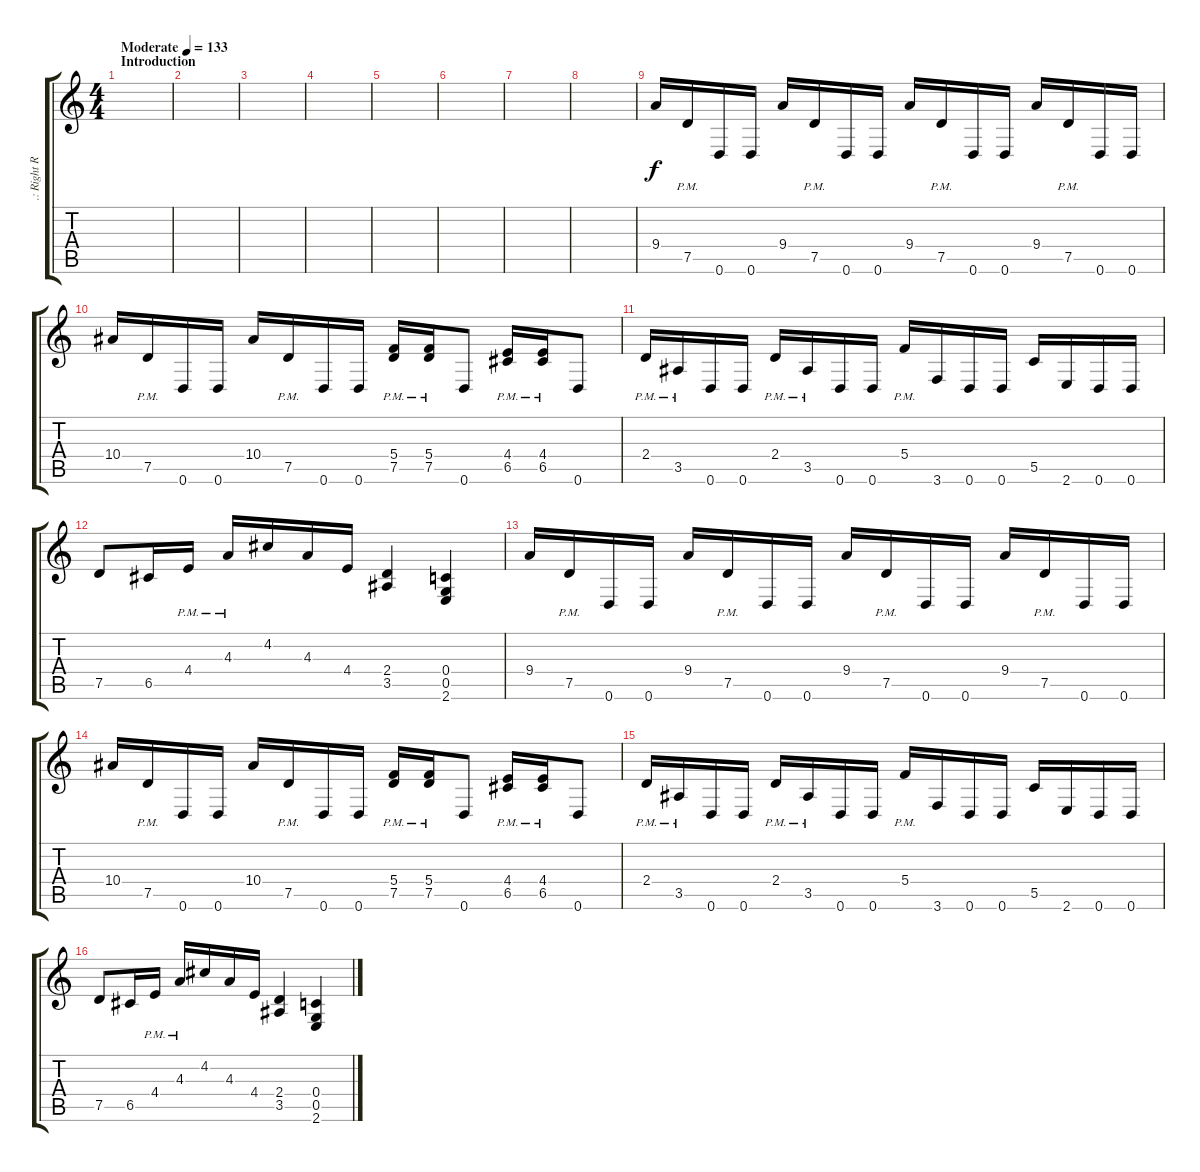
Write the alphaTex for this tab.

\track (".: Right Rythm Guitar :." ".: Right R") {instrument distortionguitar}
\staff {score tabs}
\tuning (D4 A3 F3 C3 G2 D2) {hide}
\ts (4 4)
\section ("" "Introduction")
\tempo (133 "Moderate")
\clef g2
\ks c
|
|
|
|
|
|
|
|
9.4.16 7.5{pm}.16 0.6.16 0.6.16 9.4.16 7.5{pm}.16 0.6.16 0.6.16 9.4.16 7.5{pm}.16 0.6.16 0.6.16 9.4.16 7.5{pm}.16 0.6.16 0.6.16 |
10.4.16 7.5{pm}.16 0.6.16 0.6.16 10.4.16 7.5{pm}.16 0.6.16 0.6.16 (5.4 7.5{pm}).16 (5.4 7.5{pm}).16 0.6.8 (4.4 6.5{pm}).16 (4.4 6.5{pm}).16 0.6.8 |
2.4{pm}.16 3.5{pm}.16 0.6.16 0.6.16 2.4{pm}.16 3.5{pm}.16 0.6.16 0.6.16 5.4{pm}.16 3.6.16 0.6.16 0.6.16 5.5.16 2.6.16 0.6.16 0.6.16 |
7.5.8 6.5.16 4.4{pm}.16 4.3{pm}.16 4.2.16 4.3.16 4.4.16 (2.4 3.5).4 (0.4 0.5 2.6).4 |
9.4.16 7.5{pm}.16 0.6.16 0.6.16 9.4.16 7.5{pm}.16 0.6.16 0.6.16 9.4.16 7.5{pm}.16 0.6.16 0.6.16 9.4.16 7.5{pm}.16 0.6.16 0.6.16 |
10.4.16 7.5{pm}.16 0.6.16 0.6.16 10.4.16 7.5{pm}.16 0.6.16 0.6.16 (5.4 7.5{pm}).16 (5.4 7.5{pm}).16 0.6.8 (4.4 6.5{pm}).16 (4.4 6.5{pm}).16 0.6.8 |
2.4{pm}.16 3.5{pm}.16 0.6.16 0.6.16 2.4{pm}.16 3.5{pm}.16 0.6.16 0.6.16 5.4{pm}.16 3.6.16 0.6.16 0.6.16 5.5.16 2.6.16 0.6.16 0.6.16 |
7.5.8 6.5.16 4.4{pm}.16 4.3{pm}.16 4.2.16 4.3.16 4.4.16 (2.4 3.5).4 (0.4 0.5 2.6).4
